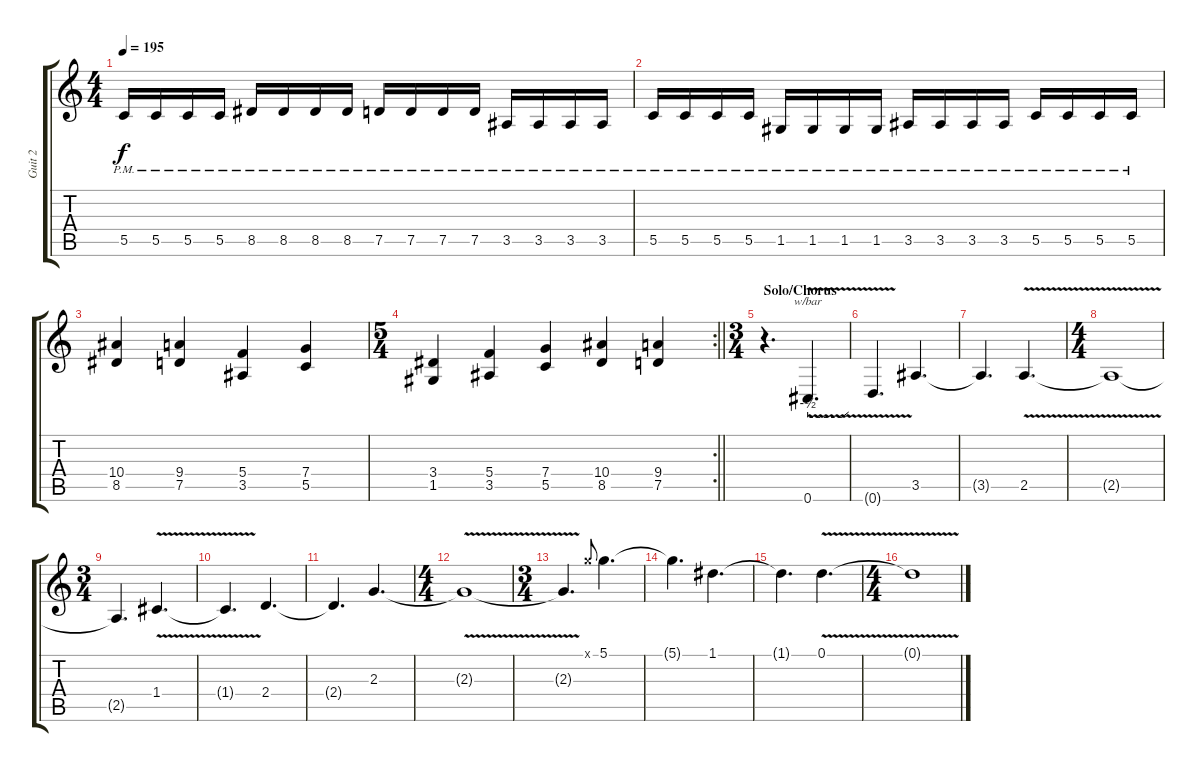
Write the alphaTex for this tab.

\track ("Guit 2" "Guit 2") {instrument distortionguitar}
\staff {score tabs}
\tuning (D4 A3 F3 C3 G2 D2) {hide}
\ts (4 4)
\tempo 195
\clef g2
\ks c
5.5{pm}.16{dy f} 5.5{pm}.16 5.5{pm}.16 5.5{pm}.16 8.5{pm}.16 8.5{pm}.16 8.5{pm}.16 8.5{pm}.16 7.5{pm}.16 7.5{pm}.16 7.5{pm}.16 7.5{pm}.16 3.5{pm}.16 3.5{pm}.16 3.5{pm}.16 3.5{pm}.16 |
5.5{pm}.16 5.5{pm}.16 5.5{pm}.16 5.5{pm}.16 1.5{pm}.16 1.5{pm}.16 1.5{pm}.16 1.5{pm}.16 3.5{pm}.16 3.5{pm}.16 3.5{pm}.16 3.5{pm}.16 5.5{pm}.16 5.5{pm}.16 5.5{pm}.16 5.5{pm}.16 |
(10.4 8.5).4 (9.4 7.5).4 (5.4 3.5).4 (7.4 5.5).4 |
\rc 2
\ts (5 4)
\barLineRight lightlight
(3.4 1.5).4 (5.4 3.5).4 (7.4 5.5).4 (10.4 8.5).4 (9.4 7.5).4 |
\ts (3 4)
\section ("" " Solo/Chorus")
r.4{d} 0.6{v}.4{d tbe (custom default 0 -2 50 -2 60 0) volume 14 balance 8} |
0.6{t}.4{d} 3.5.4{d} |
3.5{t}.4{d} 2.5{v}.4{d} |
\ts (4 4)
2.5{t}.1 |
\ts (3 4)
2.5{t}.4{d} 1.4{v}.4{d} |
1.4{t}.4{d} 2.4.4{d} |
2.4{t}.4{d} 2.3.4{d} |
\ts (4 4)
2.3{v t}.1 |
\ts (3 4)
2.3{t}.4{d} 5.1{x}.8{gr onbeat} 5.1.4{d} |
5.1{t}.4{d} 1.1.4{d} |
1.1{t}.4{d} 0.1{v}.4{d} |
\ts (4 4)
0.1{t}.1
